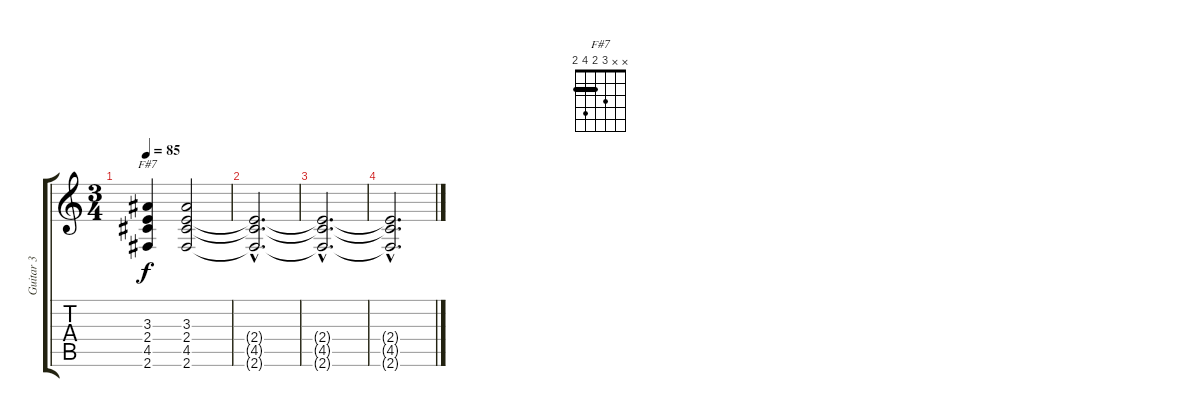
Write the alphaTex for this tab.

\track ("Guitar 3" "Guitar 3") {instrument distortionguitar}
\staff {score tabs}
\tuning (E4 B3 G3 D3 A2 E2) {hide}
\chord ("F#7" x x 3 2 4 2) {barre 2}
\ts (3 4)
\tempo 85
\clef g2
\ks c
(3.3 2.4 4.5 2.6).4{ch "F#7" dy f} (3.3 2.4 4.5 2.6).2 |
(2.4{hac t} 4.5{hac t} 2.6{hac t}).2{d} |
(2.4{hac t} 4.5{hac t} 2.6{hac t}).2{d} |
(2.4{hac t} 4.5{hac t} 2.6{hac t}).2{d}
